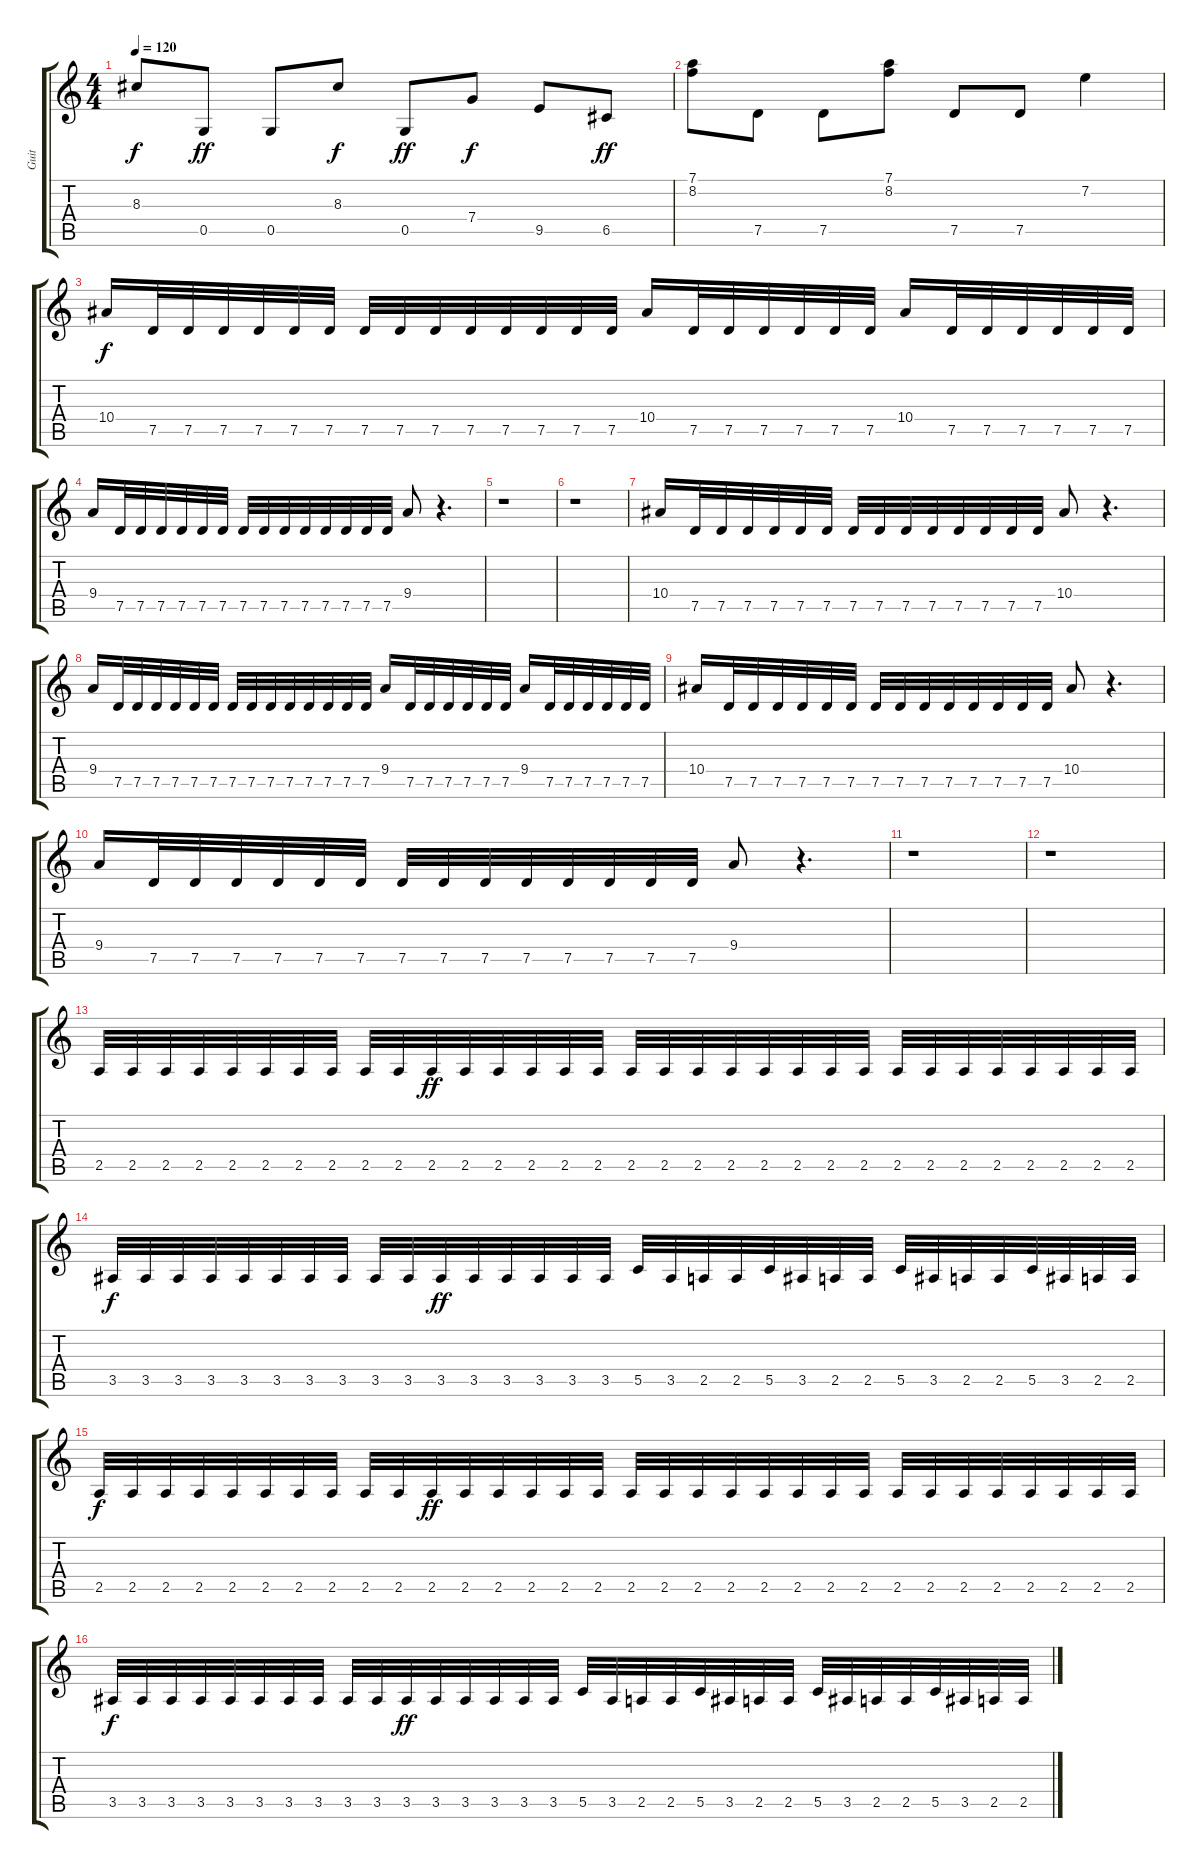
\track ("Guit" "Guit") {instrument distortionguitar}
\staff {score tabs}
\tuning (D4 A3 F3 C3 G2 D2) {hide}
\ts (4 4)
\tempo 120
\clef g2
\ks c
8.3.8{dy f} 0.5.8{dy ff} 0.5.8 8.3.8{dy f} 0.5.8{dy ff} 7.4.8{dy f} 9.5.8 6.5.8{dy ff} |
(7.1 8.2).8 7.5.8 7.5.8 (7.1 8.2).8 7.5.8 7.5.8 7.2.4 |
10.4.16{dy f} 7.5.32 7.5.32 7.5.32 7.5.32 7.5.32 7.5.32 7.5.32 7.5.32 7.5.32 7.5.32 7.5.32 7.5.32 7.5.32 7.5.32 10.4.16 7.5.32 7.5.32 7.5.32 7.5.32 7.5.32 7.5.32 10.4.16 7.5.32 7.5.32 7.5.32 7.5.32 7.5.32 7.5.32 |
9.4.16 7.5.32 7.5.32 7.5.32 7.5.32 7.5.32 7.5.32 7.5.32 7.5.32 7.5.32 7.5.32 7.5.32 7.5.32 7.5.32 7.5.32 9.4.8 r.4{d} |
r.1 |
r.1 |
10.4.16 7.5.32 7.5.32 7.5.32 7.5.32 7.5.32 7.5.32 7.5.32 7.5.32 7.5.32 7.5.32 7.5.32 7.5.32 7.5.32 7.5.32 10.4.8 r.4{d} |
9.4.16 7.5.32 7.5.32 7.5.32 7.5.32 7.5.32 7.5.32 7.5.32 7.5.32 7.5.32 7.5.32 7.5.32 7.5.32 7.5.32 7.5.32 9.4.16 7.5.32 7.5.32 7.5.32 7.5.32 7.5.32 7.5.32 9.4.16 7.5.32 7.5.32 7.5.32 7.5.32 7.5.32 7.5.32 |
10.4.16 7.5.32 7.5.32 7.5.32 7.5.32 7.5.32 7.5.32 7.5.32 7.5.32 7.5.32 7.5.32 7.5.32 7.5.32 7.5.32 7.5.32 10.4.8 r.4{d} |
9.4.16 7.5.32 7.5.32 7.5.32 7.5.32 7.5.32 7.5.32 7.5.32 7.5.32 7.5.32 7.5.32 7.5.32 7.5.32 7.5.32 7.5.32 9.4.8 r.4{d} |
r.1 |
r.1 |
2.5.32 2.5.32 2.5.32 2.5.32 2.5.32 2.5.32 2.5.32 2.5.32 2.5.32 2.5.32 2.5.32{dy ff} 2.5.32 2.5.32 2.5.32 2.5.32 2.5.32 2.5.32 2.5.32 2.5.32 2.5.32 2.5.32 2.5.32 2.5.32 2.5.32 2.5.32 2.5.32 2.5.32 2.5.32 2.5.32 2.5.32 2.5.32 2.5.32 |
3.5.32{dy f} 3.5.32 3.5.32 3.5.32 3.5.32 3.5.32 3.5.32 3.5.32 3.5.32 3.5.32 3.5.32{dy ff} 3.5.32 3.5.32 3.5.32 3.5.32 3.5.32 5.5.32 3.5.32 2.5.32 2.5.32 5.5.32 3.5.32 2.5.32 2.5.32 5.5.32 3.5.32 2.5.32 2.5.32 5.5.32 3.5.32 2.5.32 2.5.32 |
2.5.32{dy f} 2.5.32 2.5.32 2.5.32 2.5.32 2.5.32 2.5.32 2.5.32 2.5.32 2.5.32 2.5.32{dy ff} 2.5.32 2.5.32 2.5.32 2.5.32 2.5.32 2.5.32 2.5.32 2.5.32 2.5.32 2.5.32 2.5.32 2.5.32 2.5.32 2.5.32 2.5.32 2.5.32 2.5.32 2.5.32 2.5.32 2.5.32 2.5.32 |
3.5.32{dy f} 3.5.32 3.5.32 3.5.32 3.5.32 3.5.32 3.5.32 3.5.32 3.5.32 3.5.32 3.5.32{dy ff} 3.5.32 3.5.32 3.5.32 3.5.32 3.5.32 5.5.32 3.5.32 2.5.32 2.5.32 5.5.32 3.5.32 2.5.32 2.5.32 5.5.32 3.5.32 2.5.32 2.5.32 5.5.32 3.5.32 2.5.32 2.5.32
